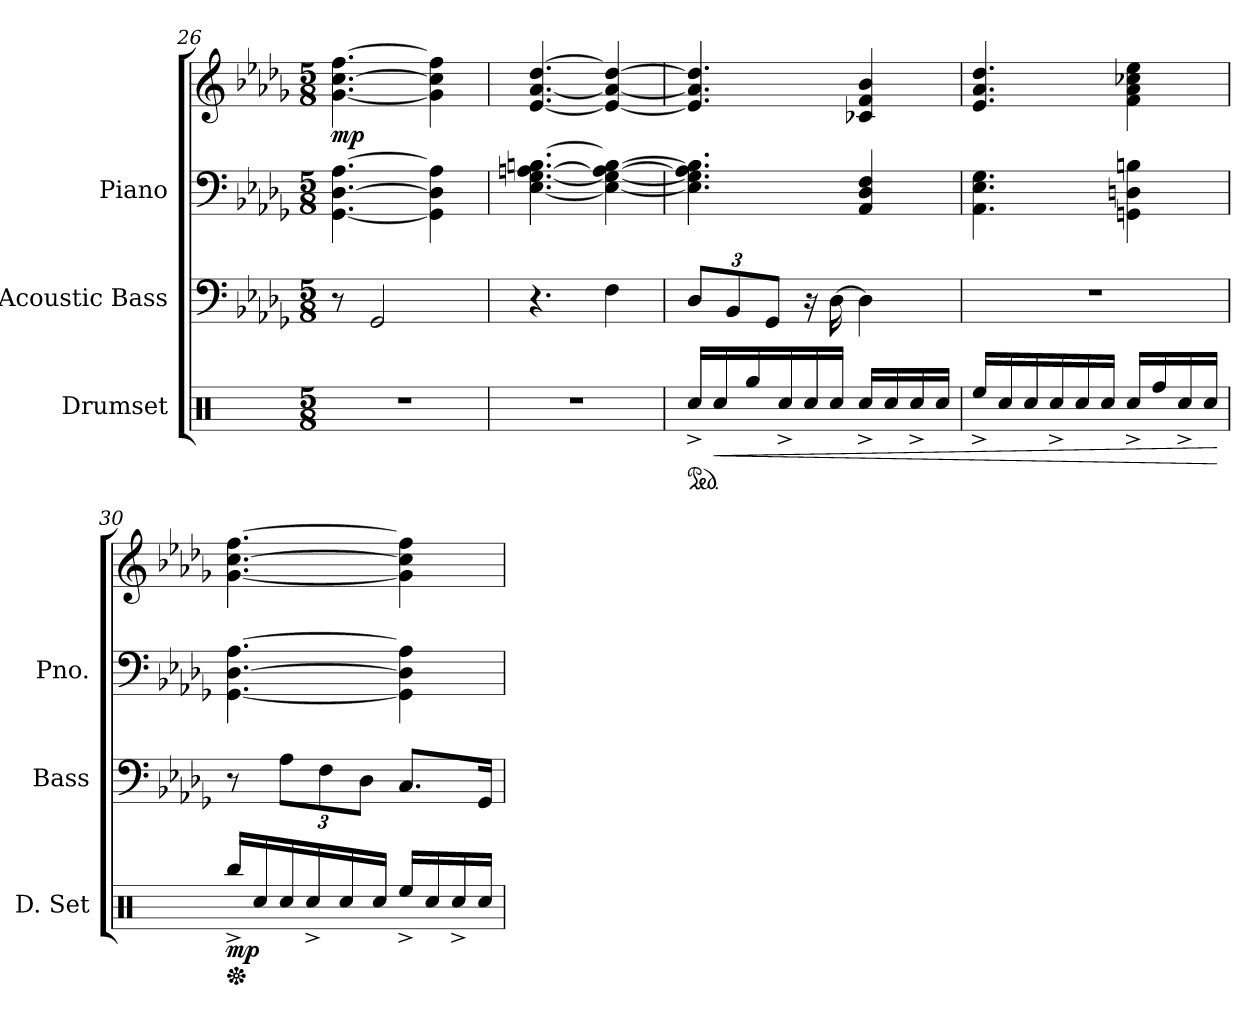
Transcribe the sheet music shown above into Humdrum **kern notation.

**kern	**dynam	**kern	**kern	**kern	**dynam
*part3	*part3	*part2	*part1	*part1	*part1
*staff4	*staff4	*staff3	*staff2	*staff1	*staff1/2
*I"Drumset	*	*I"Acoustic Bass	*I"Piano	*	*
*I'D. Set	*	*I'Bass	*I'Pno.	*	*
!!LO:LB:g=z
*clefX	*	*clefF4	*clefF4	*clefG2	*
*	*	*ITrd7c12	*	*	*
*k[]	*	*k[b-e-a-d-g-]	*k[b-e-a-d-g-]	*k[b-e-a-d-g-]	*
*M5/8	*	*M5/8	*M5/8	*M5/8	*
=26	=26	=26	=26	=26	=26
!	!	!	!	!	!LO:DY:b
8%5r	.	8r	[4.GG-\ [4.D-\ [4.A-\	[4.g-\ [4.cc\ [4.ff\	mp
.	.	2GGG-/	.	.	.
.	.	.	4GG-\] 4D-\] 4A-\]	4g-\] 4cc\] 4ff\]	.
=27	=27	=27	=27	=27	=27
8%5r	.	4.r	[4.E-\ [4.G-\ [4.An\ [4.Bn\	[4.e-/ [4.a-/ [4.dd-/	.
.	.	4FF\	4E-\_ 4G-\_ 4A\_ 4B\_	4e-/_ 4a-/_ 4dd-/_	.
!!LO:PB:g=z
=28	=28	=28	=28	=28	=28
*ped	*	*	*	*	*
*	*	*Xbrackettup	*	*	*
16Rcc^/LL	.	12DD-/L	4.E-\] 4.G-\] 4.A\] 4.B\]	4.e-/] 4.a-/] 4.dd-/]	.
!	!LO:HP:b	!	!	!	!
16Rcc/	<	.	.	.	.
.	.	12BBB-/	.	.	.
16Rgg/	.	.	.	.	.
.	.	12GGG-/J	.	.	.
16Rcc^/	.	.	.	.	.
16Rcc/	.	16r	.	.	.
16Rcc/JJ	.	[16DD-\	.	.	.
16Rcc^/LL	.	4DD-\]	4AA-/ 4D-/ 4F/	4c-X/ 4f/ 4b-/	.
16Rcc/	.	.	.	.	.
16Rcc^/	.	.	.	.	.
16Rcc/JJ	.	.	.	.	.
=29	=29	=29	=29	=29	=29
16Ree^/LL	.	8%5r	4.AA-\ 4.E-\ 4.G-\	4.e-/ 4.a-/ 4.dd-/	.
16Rcc/	.	.	.	.	.
16Rcc/	.	.	.	.	.
16Rcc^/	.	.	.	.	.
16Rcc/	.	.	.	.	.
16Rcc/JJ	.	.	.	.	.
16Rcc^/LL	.	.	4GGn\ 4Dn\ 4Bn\	4f\ 4a-\ 4cc-X\ 4ee-\	.
16Rff/	.	.	.	.	.
16Rcc^/	.	.	.	.	.
16Rcc/JJ	.	.	.	.	.
.	[	.	.	.	.
!!LO:LB:g=z
=30	=30	=30	=30	=30	=30
*Xped	*	*	*	*	*
!	!LO:DY:b	!	!	!	!
16Rbb^/LL	mp	8r	[4.GG-\ [4.D-\ [4.A-\	[4.g-\ [4.cc\ [4.ff\	.
16Rcc/	.	.	.	.	.
16Rcc/	.	12AA-\L	.	.	.
16Rcc^/	.	.	.	.	.
.	.	12FF\	.	.	.
16Rcc/	.	.	.	.	.
.	.	12DD-\J	.	.	.
16Rcc/JJ	.	.	.	.	.
16Ree^/LL	.	8.CC/L	4GG-\] 4D-\] 4A-\]	4g-\] 4cc\] 4ff\]	.
16Rcc/	.	.	.	.	.
16Rcc^/	.	.	.	.	.
16Rcc/JJ	.	16GGG-/Jk	.	.	.
=	=	=	=	=	=
*-	*-	*-	*-	*-	*-
